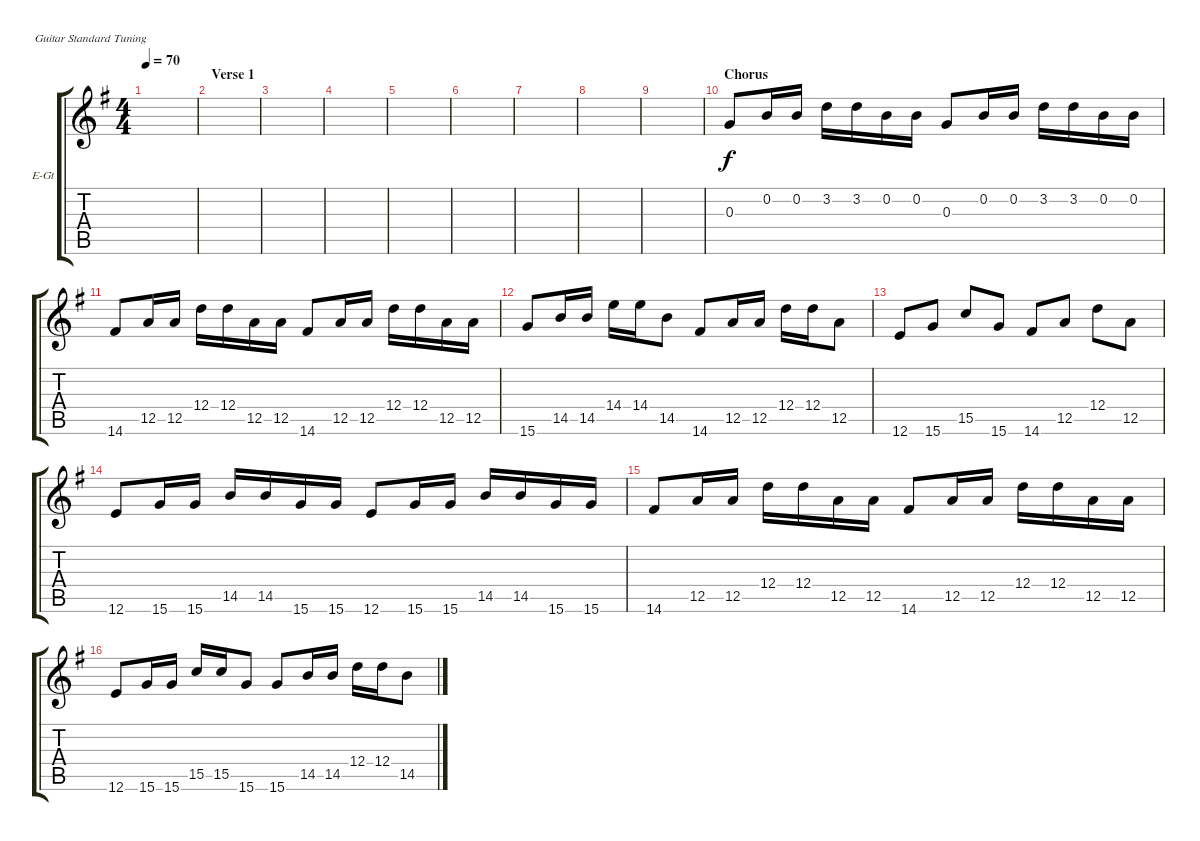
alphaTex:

\defaultSystemsLayout 4
\bracketExtendMode groupsimilarinstruments
\firstSystemTrackNameOrientation horizontal
\otherSystemsTrackNameOrientation horizontal
\track ("Electric Guitar" "E-Gt") {instrument electricguitarclean}
\staff {score tabs}
\tuning (E4 B3 G3 D3 A2 E2)
\ts (4 4)
\tempo 70
\clef g2
\scale
0.511811
\ks eminor
|
\section ("" "Verse 1")
\scale
0.244094 |
\scale
0.244094 |
\scale
0.333333 |
\scale
0.333333 |
\scale
0.333333 |
\scale
0.333333 |
\scale
0.333333 |
\scale
0.333333 |
\section ("" "Chorus")
\scale
0.333333 0.3.8 0.2.16 0.2.16 3.2.16 3.2.16 0.2.16 0.2.16 0.3.8 0.2.16 0.2.16 3.2.16 3.2.16 0.2.16 0.2.16 |
\scale
0.333333 14.6.8 12.5.16 12.5.16 12.4.16 12.4.16 12.5.16 12.5.16 14.6.8 12.5.16 12.5.16 12.4.16 12.4.16 12.5.16 12.5.16 |
\scale
0.333333 15.6.8 14.5.16 14.5.16 14.4.16 14.4.16 14.5.8 14.6.8 12.5.16 12.5.16 12.4.16 12.4.16 12.5.8 |
\scale
0.333333 12.6.8 15.6.8 15.5.8 15.6.8 14.6.8 12.5.8 12.4.8 12.5.8 |
\scale
0.333333 12.6.8 15.6.16 15.6.16 14.5.16 14.5.16 15.6.16 15.6.16 12.6.8 15.6.16 15.6.16 14.5.16 14.5.16 15.6.16 15.6.16 |
\scale
0.333333 14.6.8 12.5.16 12.5.16 12.4.16 12.4.16 12.5.16 12.5.16 14.6.8 12.5.16 12.5.16 12.4.16 12.4.16 12.5.16 12.5.16 |
12.6.8 15.6.16 15.6.16 15.5.16 15.5.16 15.6.8 15.6.8 14.5.16 14.5.16 12.4.16 12.4.16 14.5.8
